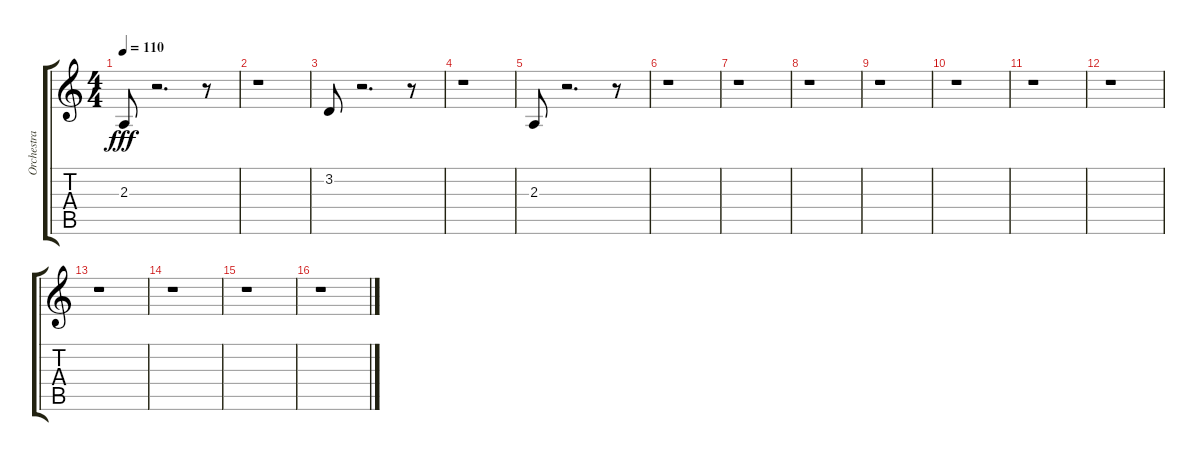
\track ("Orchestra Hit" "Orchestra ") {instrument orchestrahit}
\staff {score tabs}
\tuning (E4 B3 G3 D3 A2 E2) {hide}
\ts (4 4)
\tempo 110
\clef g2
\ks c
2.3.8{dy fff} r.2{d} r.8 |
r.1 |
3.2.8 r.2{d} r.8 |
r.1 |
2.3.8 r.2{d} r.8 |
r.1 |
r.1 |
r.1 |
r.1 |
r.1 |
r.1 |
r.1 |
r.1 |
r.1 |
r.1 |
r.1
